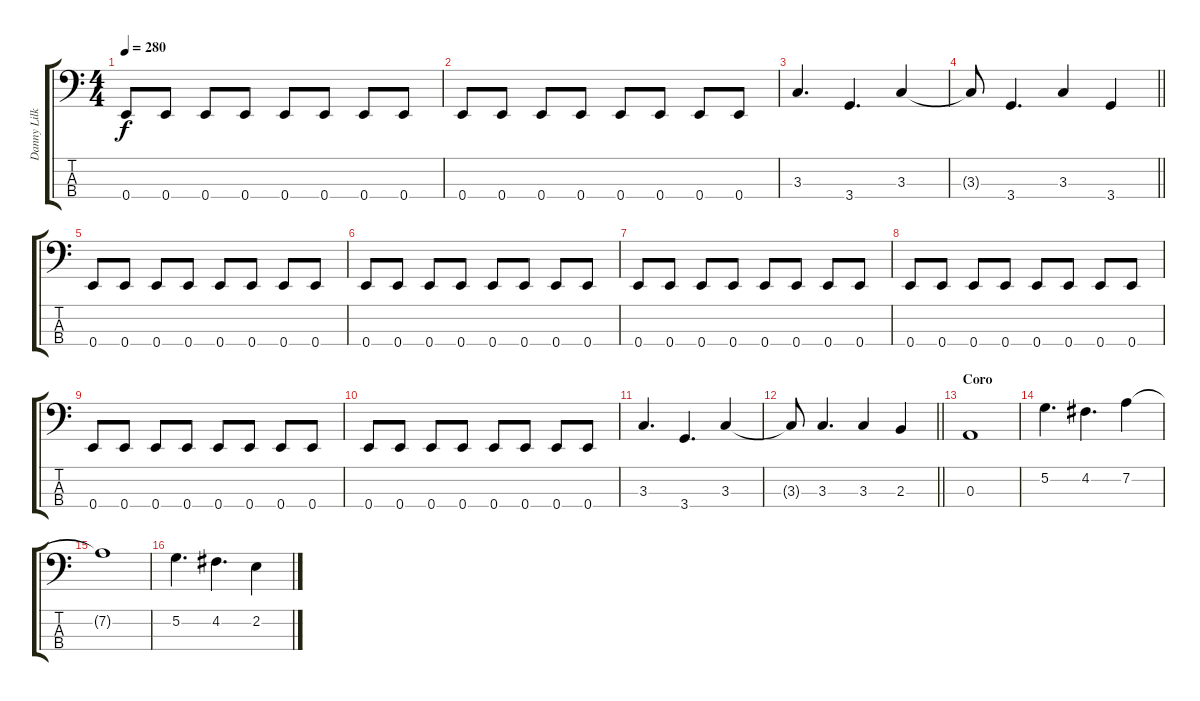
\track ("Danny Lilker" "Danny Lilk") {instrument electricbasspick}
\staff {score tabs}
\tuning (G2 D2 A1 E1) {hide}
\ts (4 4)
\tempo 280
\clef f4
\ks c
0.4.8{dy f} 0.4.8 0.4.8 0.4.8 0.4.8 0.4.8 0.4.8 0.4.8 |
0.4.8 0.4.8 0.4.8 0.4.8 0.4.8 0.4.8 0.4.8 0.4.8 |
3.3.4{d} 3.4.4{d} 3.3.4 |
\barLineRight lightlight
3.3{t}.8 3.4.4{d} 3.3.4 3.4.4 |
0.4.8 0.4.8 0.4.8 0.4.8 0.4.8 0.4.8 0.4.8 0.4.8 |
0.4.8 0.4.8 0.4.8 0.4.8 0.4.8 0.4.8 0.4.8 0.4.8 |
0.4.8 0.4.8 0.4.8 0.4.8 0.4.8 0.4.8 0.4.8 0.4.8 |
0.4.8 0.4.8 0.4.8 0.4.8 0.4.8 0.4.8 0.4.8 0.4.8 |
0.4.8 0.4.8 0.4.8 0.4.8 0.4.8 0.4.8 0.4.8 0.4.8 |
0.4.8 0.4.8 0.4.8 0.4.8 0.4.8 0.4.8 0.4.8 0.4.8 |
3.3.4{d} 3.4.4{d} 3.3.4 |
\barLineRight lightlight
3.3{t}.8 3.3.4{d} 3.3.4 2.3.4 |
\section ("" "Coro")
0.3.1 |
5.2.4{d} 4.2.4{d} 7.2.4 |
7.2{t}.1 |
5.2.4{d} 4.2.4{d} 2.2.4
